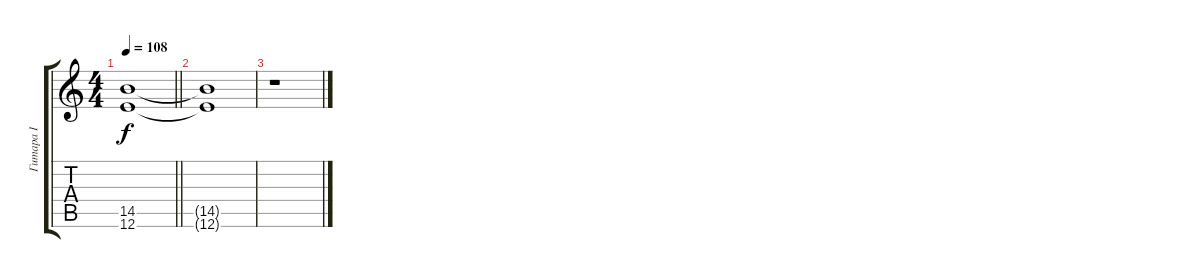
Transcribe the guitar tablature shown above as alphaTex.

\track ("Гитара I" "Гитара I") {instrument distortionguitar}
\staff {score tabs}
\tuning (E4 B3 G3 D3 A2 E2) {hide}
\ts (4 4)
\tempo 108
\clef g2
\barLineRight lightlight
\ks c
(14.5{t} 12.6{t}).1{dy f} |
(14.5{t} 12.6{t}).1 |
r.1
